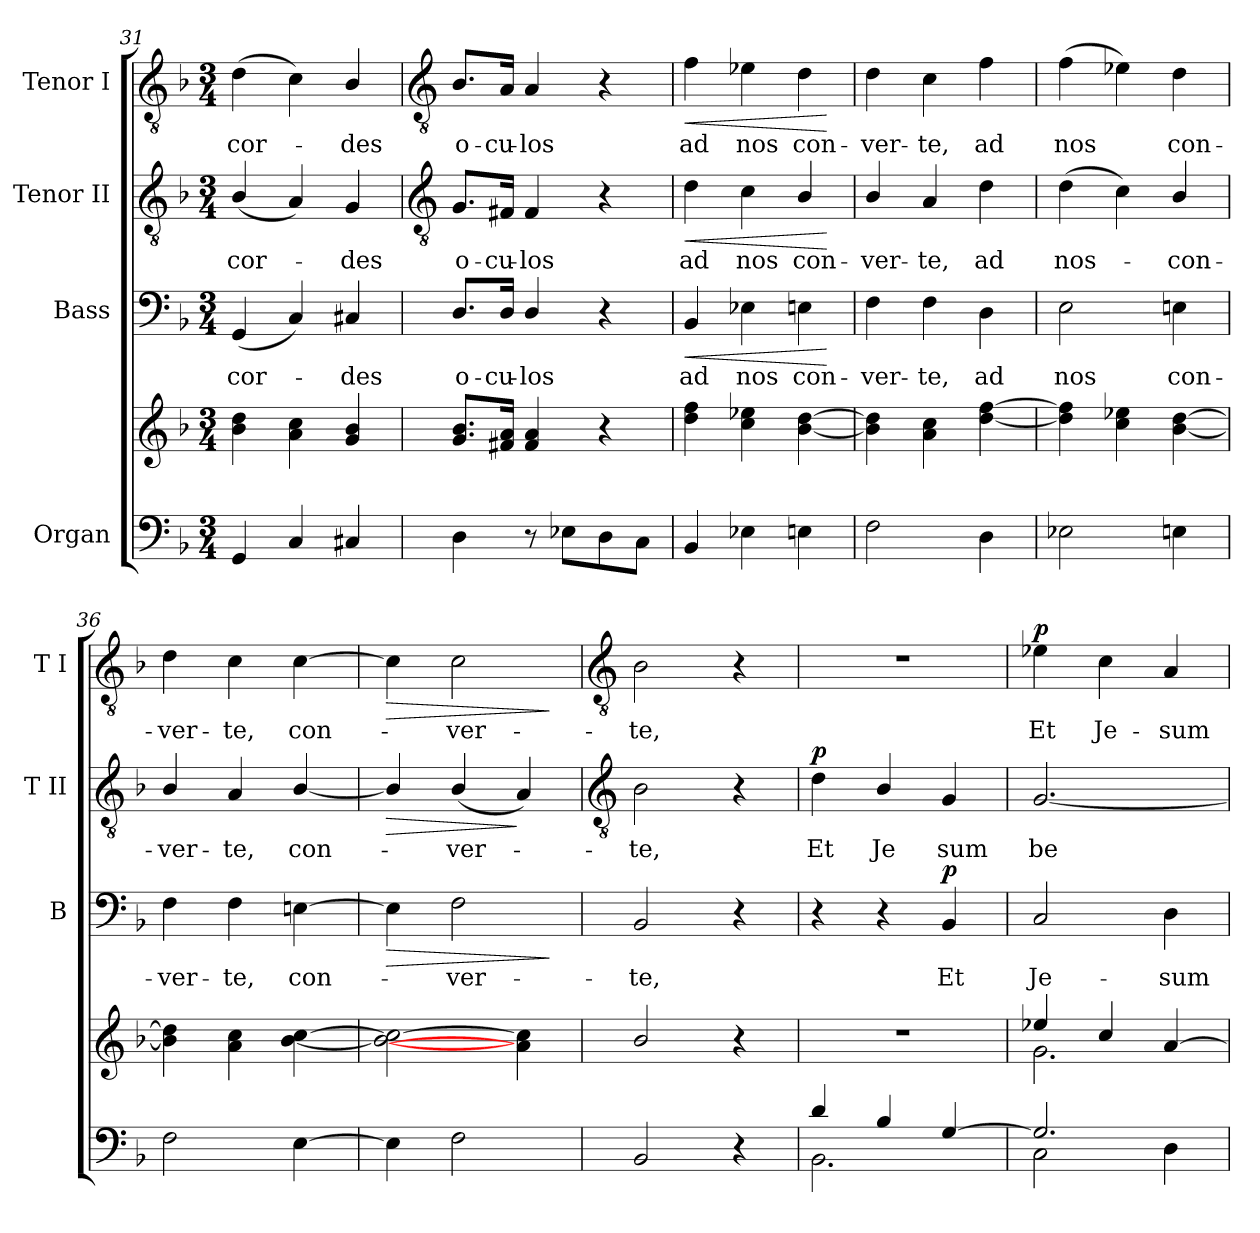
**kern	**kern	**kern	**text	**dynam	**kern	**text	**dynam	**kern	**text	**dynam
*part4	*part4	*part3	*part3	*part3	*part2	*part2	*part2	*part1	*part1	*part1
*staff5	*staff4	*staff3	*staff3	*staff3	*staff2	*staff2	*staff2	*staff1	*staff1	*staff1
*I"Organ	*	*I"Bass	*	*	*I"Tenor II	*	*	*I"Tenor I	*	*
*	*	*I'B	*	*	*I'T II	*	*	*I'T I	*	*
*clefF4	*clefG2	*clefF4	*	*	*clefGv2	*	*	*clefGv2	*	*
*k[b-]	*k[b-]	*k[b-]	*	*	*k[b-]	*	*	*k[b-]	*	*
*F:	*F:	*F:	*	*	*F:	*	*	*F:	*	*
*M3/4	*M3/4	*M3/4	*	*	*M3/4	*	*	*M3/4	*	*
=31	=31	=31	=31	=31	=31	=31	=31	=31	=31	=31
!	!	!	!LO:LY:b	!	!	!LO:LY:b	!	!	!LO:LY:b	!
4GG	4b- 4dd	(<4GG	-cor-	.	(<4B-/	-cor-	.	(>4d	-cor-	.
4C	4a 4cc	4C)	.	.	4A)	.	.	4c)	.	.
!	!	!	!LO:LY:b	!	!	!LO:LY:b	!	!	!LO:LY:b	!
4C#X	4g 4b-	4C#X	des	.	4G	des	.	4B-/	des	.
!!LO:LB:g=z
=32	=32	=32	=32	=32	=32	=32	=32	=32	=32	=32
*	*	*	*	*	*clefGv2	*	*	*clefGv2	*	*
!	!	!	!LO:LY:b	!	!	!LO:LY:b	!	!	!LO:LY:b	!
4D	8.g 8.b-L	8.D/L	o-	.	8.G/L	o-	.	8.B-/L	o-	.
!	!	!	!LO:LY:b	!	!	!LO:LY:b	!	!	!LO:LY:b	!
.	16f#X 16aJ	16D/Jk	-cu-	.	16F#X/Jk	-cu-	.	16A/Jk	-cu-	.
!	!	!	!LO:LY:b	!	!	!LO:LY:b	!	!	!LO:LY:b	!
8r	4f# 4a	4D/	-los	.	4F#	-los	.	4A	-los	.
8E-XL	.	.	.	.	.	.	.	.	.	.
8D	4r	4r	.	.	4r	.	.	4r	.	.
8CJ	.	.	.	.	.	.	.	.	.	.
=33	=33	=33	=33	=33	=33	=33	=33	=33	=33	=33
!	!	!	!LO:LY:b	!LO:HP:b	!	!LO:LY:b	!LO:HP:b	!	!LO:LY:b	!LO:HP:b
4BB-	4dd 4ff	4BB-	ad	<	4d	ad	<	4f	ad	<
!	!	!	!LO:LY:b	!	!	!LO:LY:b	!	!	!LO:LY:b	!
4E-X	4cc 4ee-X	4E-X	nos	.	4c	nos	.	4e-X	nos	.
!	!	!	!LO:LY:b	!	!	!LO:LY:b	!	!	!LO:LY:b	!
4En	[4b- [4dd	4En	con-	.	4B-/	con-	.	4d	con-	.
.	.	.	.	[	.	.	[	.	.	[
=34	=34	=34	=34	=34	=34	=34	=34	=34	=34	=34
!	!	!	!LO:LY:b	!	!	!LO:LY:b	!	!	!LO:LY:b	!
2F	4b-] 4dd]	4F	-ver-	.	4B-/	-ver-	.	4d	-ver-	.
!	!	!	!LO:LY:b	!	!	!LO:LY:b	!	!	!LO:LY:b	!
.	4a 4cc	4F	-te,	.	4A	-te,	.	4c	-te,	.
!	!	!	!LO:LY:b	!	!	!LO:LY:b	!	!	!LO:LY:b	!
4D	[4dd [4ff	4D	ad	.	4d	ad	.	4f	ad	.
=35	=35	=35	=35	=35	=35	=35	=35	=35	=35	=35
!	!	!	!LO:LY:b	!	!	!LO:LY:b	!	!	!LO:LY:b	!
2E-X	4dd] 4ff]	2E	nos	.	(>4d	nos-	.	(>4f	nos	.
.	4cc 4ee-X	.	.	.	4c)	.	.	4e-X)	.	.
!	!	!	!LO:LY:b	!	!	!LO:LY:b	!	!	!LO:LY:b	!
4En	[4b- [4dd	4En	con-	.	4B-/	con-	.	4d	con-	.
=36	=36	=36	=36	=36	=36	=36	=36	=36	=36	=36
!	!	!	!LO:LY:b	!	!	!LO:LY:b	!	!	!LO:LY:b	!
2F	4b-] 4dd]	4F	-ver-	.	4B-/	-ver-	.	4d	-ver-	.
!	!	!	!LO:LY:b	!	!	!LO:LY:b	!	!	!LO:LY:b	!
.	4a 4cc	4F	-te,	.	4A	-te,	.	4c	-te,	.
!	!	!	!LO:LY:b	!	!	!LO:LY:b	!	!	!LO:LY:b	!
[4E	[4b- [4cc	[4En	con-	.	[4B-/	con-	.	[4c	con-	.
=37	=37	=37	=37	=37	=37	=37	=37	=37	=37	=37
!	!	!	!	!LO:HP:b	!	!	!LO:HP:b	!	!	!LO:HP:b
4E]	2b-_ 2cc_	4E]	.	>	4B-/]	.	>	4c]	.	>
!	!	!	!LO:LY:b	!	!	!LO:LY:b	!	!	!LO:LY:b	!
2F	.	2F	ver-	.	(<4B-/	ver-	.	2c	ver-	.
.	4a] 4cc]	.	.	.	4A)	.	]	.	.	.
.	.	.	.	]	.	.	.	.	.	]
!!LO:LB:g=z
=38	=38	=38	=38	=38	=38	=38	=38	=38	=38	=38
*	*	*	*	*	*clefGv2	*	*	*clefGv2	*	*
*^	*^	*	*	*	*	*	*	*	*	*
!	!	!	!	!	!LO:LY:b	!	!	!LO:LY:b	!	!	!LO:LY:b	!
2BB-	2ryy	2b-/	2ryy	2BB-	-te,	.	2B-	te,	.	2B-	-te,	.
4r	4ryy	4r	4ryy	4r	.	.	4r	.	.	4r	.	.
=39	=39	=39	=39	=39	=39	=39	=39	=39	=39	=39	=39	=39
!	!	!LO:N:vis=1	!	!	!	!	!	!LO:LY:b	!LO:DY:b	!LO:N:vis=1	!	!
4d/	2.BB-\	2.r	2ryy	4r	.	.	4d	Et	p	2.r	.	.
!	!	!	!	!	!	!	!	!LO:LY:b	!	!	!	!
4B-/	.	.	.	4r	.	.	4B-/	Je	.	.	.	.
!	!	!	!	!	!LO:LY:b	!LO:DY:b	!	!LO:LY:b	!	!	!	!
[4G/	.	.	4ryy	4BB-	Et	p	4G	sum	.	.	.	.
=40	=40	=40	=40	=40	=40	=40	=40	=40	=40	=40	=40	=40
!	!	!	!	!	!LO:LY:b	!	!	!LO:LY:b	!	!	!LO:LY:b	!LO:DY:b
2.G/]	2C\	4ee-X/	2.g\	2C	Je-	.	[2.G	be-	.	4e-X	Et	p
!	!	!	!	!	!	!	!	!	!	!	!LO:LY:b	!
.	.	4cc/	.	.	.	.	.	.	.	4c	Je-	.
!	!	!	!	!	!LO:LY:b	!	!	!	!	!	!LO:LY:b	!
.	4D\	[4a/	.	4D	-sum	.	.	.	.	4A	-sum	.
*v	*v	*	*	*	*	*	*	*	*	*	*	*
*	*v	*v	*	*	*	*	*	*	*	*	*
=	=	=	=	=	=	=	=	=	=	=
*-	*-	*-	*-	*-	*-	*-	*-	*-	*-	*-
